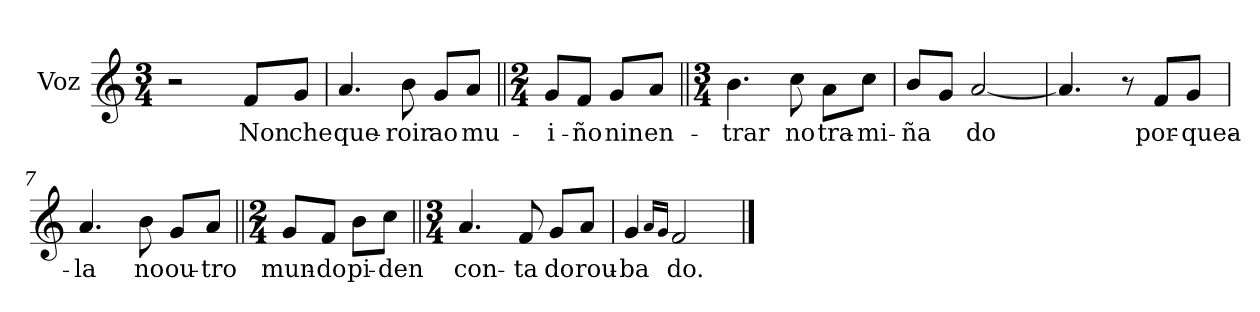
**kern	**text
*part1	*part1
*staff1	*staff1
*I"Voz	*
*I'Vo.	*
*clefG2	*
*k[]	*
*M3/4	*
=1	=1
2r	.
*MM90	*
8f/L	Non
8g/J	che
=2	=2
4.a/	que-
8b\	-roir
8g/L	ao
8a/J	mu-
=3||	=3||
*M2/4	*
8g/L	-i-
8f/J	-ño
8g/L	nin
8a/J	en-
=4||	=4||
*M3/4	*
4.b\	-trar
8cc\	no
8a\L	tra-
8cc\J	-mi-
=5	=5
8b/L	-ña
8g/J	.
[2a/	do
=6	=6
4.a/]	.
8r	.
8f/L	por-
8g/J	-quea-
!!LO:LB:g=z
=7	=7
4.a/	-la
8b\	no
8g/L	ou-
8a/J	-tro
=8||	=8||
*M2/4	*
8g/L	mun-
8f/J	-do
8b\L	pi-
8cc\J	-den
=9||	=9||
*M3/4	*
4.a/	con-
8f/	-ta
8g/L	do
8a/J	rou-
=10	=10
4g/	-ba
16qa/LL	.
16qg/JJ	.
2f/	do.
==	==
*-	*-
